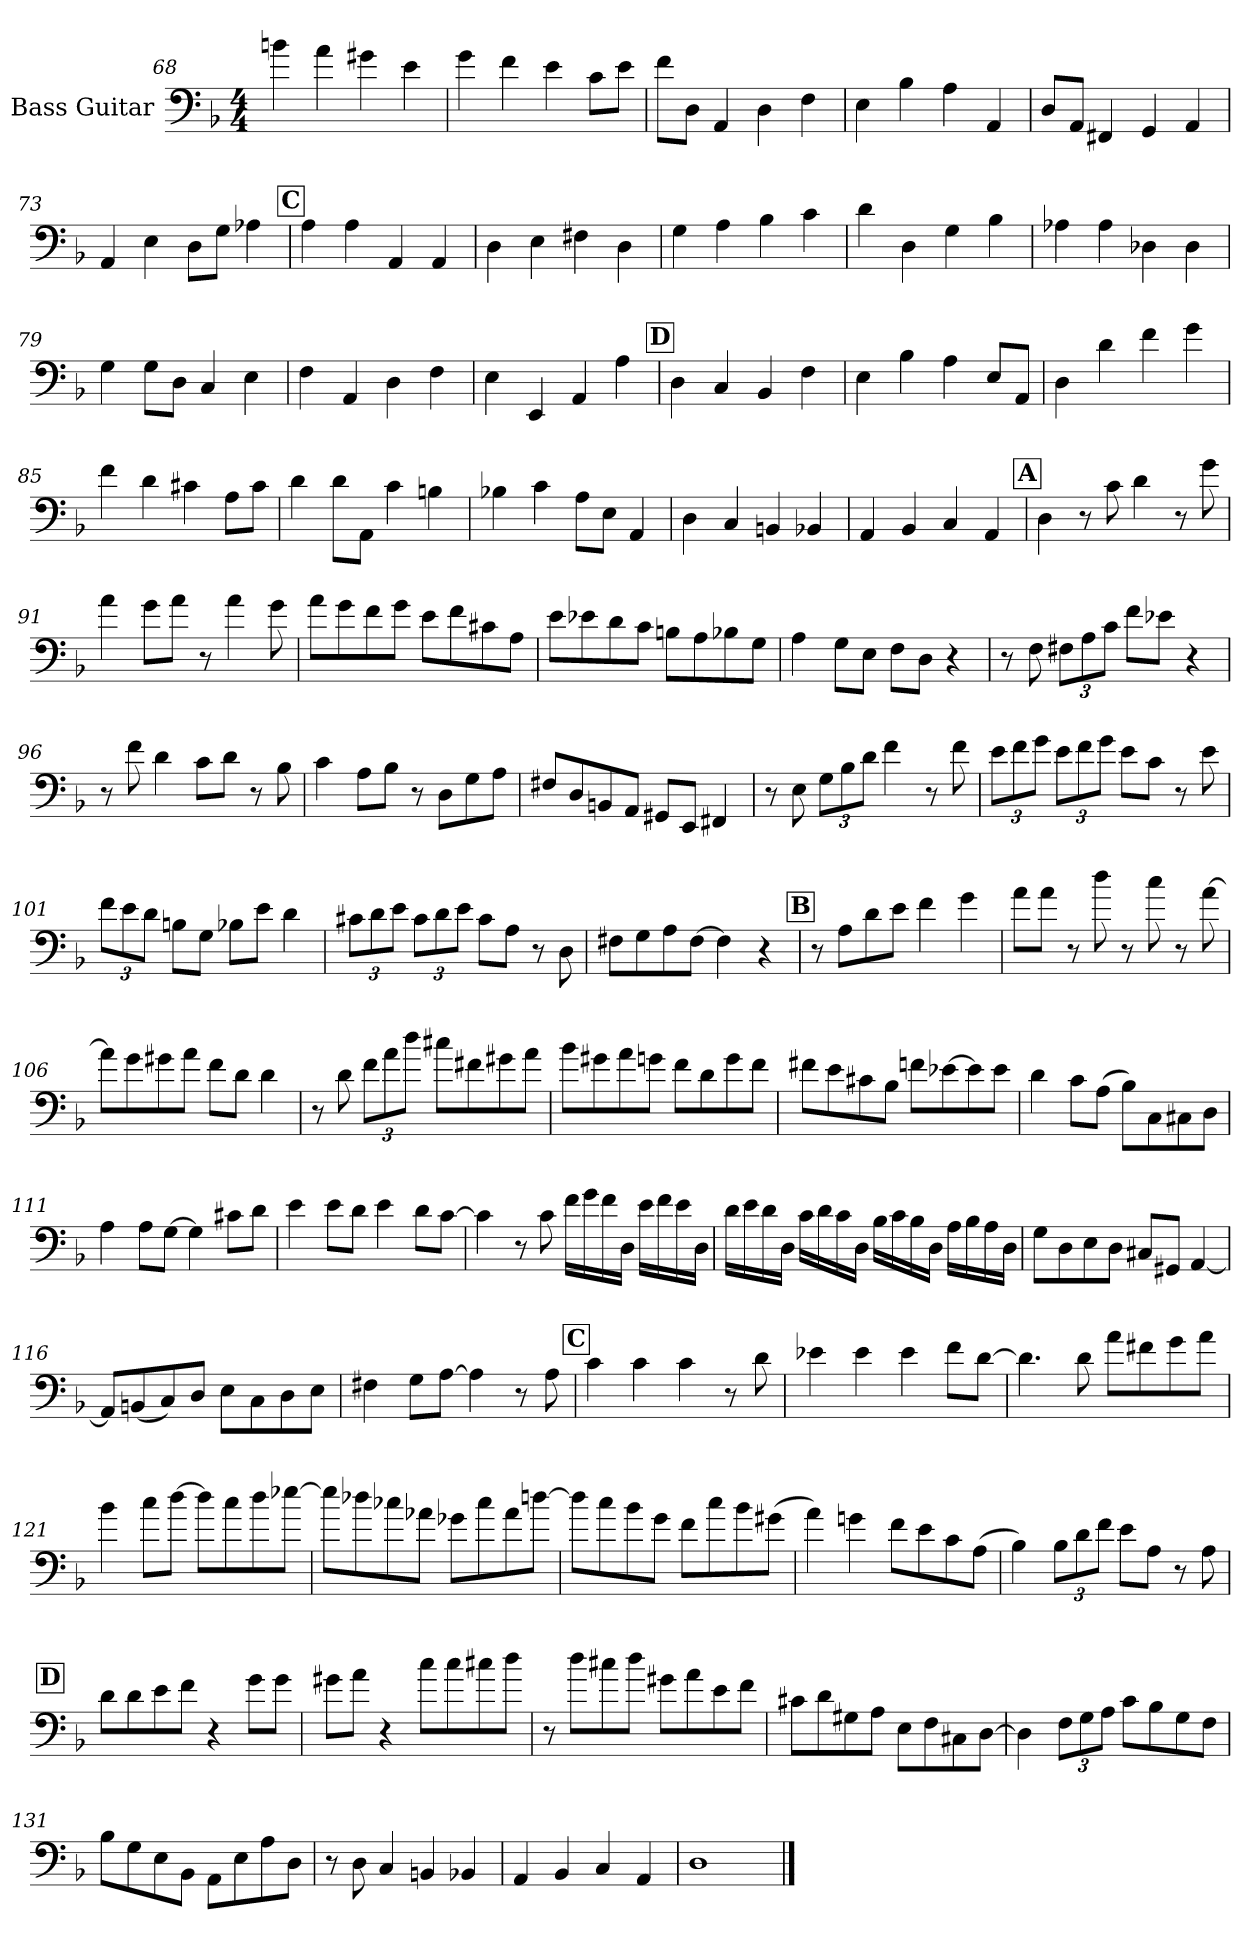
**kern
*part1
*staff1
*I"Bass Guitar
*I'B. Guit.
!!LO:LB:g=z
*clefF4
*ITrd7c12
*k[b-]
*M4/4
=68
4Bn\
4A\
4G#X\
4E\
=69
4G\
4F\
4E\
8C\L
8E\J
=70
8F\L
8DD\J
4AAA/
4DD\
4FF\
=71
4EE\
4BB-\
4AA\
4AAA/
!!LO:LB:g=z
=72
8DD/L
8AAA/J
4FFF#X/
4GGG/
4AAA/
=73
4AAA/
4EE\
8DD\L
8GG\J
4AA-X\
!!LO:LB:g=z
!!LO:REH:place=s1:a:B:fs=14:t=C
=74
4AA\
4AA\
4AAA/
4AAA/
=75
4DD\
4EE\
4FF#X\
4DD\
=76
4GG\
4AA\
4BB-\
4C\
=77
4D\
4DD\
4GG\
4BB-\
!!LO:PB:g=z
=78
4AA-X\
4AA-\
4DD-X\
4DD-\
=79
4GG\
8GG\L
8DD\J
4CC/
4EE\
=80
4FF\
4AAA/
4DD\
4FF\
=81
4EE\
4EEE/
4AAA/
4AA\
!!LO:LB:g=z
!!LO:REH:place=s1:a:B:fs=14:t=D
=82
4DD\
4CC/
4BBB-/
4FF\
=83
4EE\
4BB-\
4AA\
8EE/L
8AAA/J
=84
4DD\
4D\
4F\
4G\
=85
4F\
4D\
4C#X\
8AA\L
8C#\J
!!LO:LB:g=z
=86
4D\
8D\L
8AAA\J
4C\
4BBn\
=87
4BB-X\
4C\
8AA\L
8EE\J
4AAA/
=88
4DD\
4CC/
4BBBn/
4BBB-X/
=89
4AAA/
4BBB-/
4CC/
4AAA/
!!LO:LB:g=z
!!LO:REH:place=s1:a:B:fs=14:t=A
=90
4DD\
8r
8C\
4D\
8r
8G\
=91
4A\
8G\L
8A\J
8r
4A\
8G\
=92
8A\L
8G\
8F\
8G\J
8E\L
8F\
8C#X\
8AA\J
=93
8E\L
8E-X\
8D\
8C\J
8BBn\L
8AA\
8BB-X\
8GG\J
!!LO:LB:g=z
=94
4AA\
8GG\L
8EE\J
8FF\L
8DD\J
4r
=95
8r
8FF\
*Xbrackettup
12FF#X\L
12AA\
12C\J
8F\L
8E-X\J
4r
=96
8r
8F\
4D\
8C\L
8D\J
8r
8BB-\
=97
4C\
8AA\L
8BB-\J
8r
8DD\L
8GG\
8AA\J
!!LO:LB:g=z
=98
8FF#X/L
8DD/
8BBBn/
8AAA/J
8GGG#X/L
8EEE/J
4FFF#X/
=99
8r
8EE\
12GG\L
12BB-\
12D\J
4F\
8r
8F\
=100
12E\L
12F\
12G\J
12E\L
12F\
12G\J
8E\L
8C\J
8r
8E\
=101
12F\L
12E\
12D\J
8BBn\L
8GG\J
8BB-X\L
8E\J
4D\
!!LO:LB:g=z
=102
12C#X\L
12D\
12E\J
12C#\L
12D\
12E\J
8C#\L
8AA\J
8r
8DD\
=103
8FF#X\L
8GG\
8AA\
[8FF#\J
4FF#\]
4r
!!LO:LB:g=z
!!LO:REH:place=s1:a:B:fs=14:t=B
=104
8r
8AA\L
8D\
8E\J
4F\
4G\
=105
8A\L
8A\J
8r
8d\
8r
8c\
8r
[8A\
=106
8A\L]
8G\
8G#X\
8A\J
8F\L
8D\J
4D\
=107
8r
8D\
12F\L
12A\
12d\J
8c#X\L
8F#X\
8G#X\
8A\J
!!LO:LB:g=z
=108
8B-\L
8G#X\
8A\
8Gn\J
8F\L
8D\
8G\
8F\J
=109
8F#X\L
8E\
8C#X\
8BB-\J
8Fn\L
[8E-X\
8E-\]
8E-\J
=110
4D\
8C\L
(8AA\J
8BB-\L)
8CC\
8CC#X\
8DD\J
=111
4AA\
8AA\L
[8GG\J
4GG\]
8C#X\L
8D\J
!!LO:LB:g=z
=112
4E\
8E\L
8D\J
4E\
8D\L
[8C\J
=113
4C\]
8r
8C\
16F\LL
16G\
16F\
16DD\JJ
16E\LL
16F\
16E\
16DD\JJ
=114
16D\LL
16E\
16D\
16DD\JJ
16C\LL
16D\
16C\
16DD\JJ
16BB-\LL
16C\
16BB-\
16DD\JJ
16AA\LL
16BB-\
16AA\
16DD\JJ
=115
8GG\L
8DD\
8EE\
8DD\J
8CC#X/L
8GGG#X/J
[4AAA/
!!LO:LB:g=z
=116
8AAA/L]
(8BBBn/
8CC/)
8DD/J
8EE\L
8CC\
8DD\
8EE\J
=117
4FF#X\
8GG\L
[8AA\J
4AA\]
8r
8AA\
!!LO:PB:g=z
!!LO:REH:place=s1:a:B:fs=14:t=C
=118
4C\
4C\
4C\
8r
8D\
=119
4E-X\
4E-\
4E-\
8F\L
[8D\J
=120
4.D\]
8D\
8A\L
8F#X\
8G\
8A\J
=121
4B-\
8c\L
[8d\J
8d\L]
8c\
8d\
[8e-X\J
!!LO:LB:g=z
=122
8e-\L]
8d-X\
8c-X\
8A-X\J
8G-X\L
8c-\
8A-\
[8dn\J
=123
8d\L]
8c\
8B-\
8G\J
8F\L
8c\
8B-\
(8G#X\J
=124
4A\)
4Gn\
8F\L
8E\
8C\
(8AA\J
=125
4BB-\)
12BB-\L
12D\
12F\J
8E\L
8AA\J
8r
8AA\
!!LO:LB:g=z
!!LO:REH:place=s1:a:B:fs=14:t=D
=126
8D\L
8D\
8E\
8F\J
4r
8G\L
8G\J
=127
8G#X\L
8A\J
4r
8c\L
8c\
8c#X\
8d\J
=128
8r
8d\L
8c#X\
8d\J
8G#X\L
8A\
8E\
8F\J
=129
8C#X\L
8D\
8GG#X\
8AA\J
8EE\L
8FF\
8CC#X\
[8DD\J
!!LO:LB:g=z
=130
4DD\]
12FF\L
12GG\
12AA\J
8C\L
8BB-\
8GG\
8FF\J
=131
8BB-\L
8GG\
8EE\
8BBB-\J
8AAA\L
8EE\
8AA\
8DD\J
=132
8r
8DD\
4CC/
4BBBn/
4BBB-X/
=133
4AAA/
4BBB-/
4CC/
4AAA/
!!LO:LB:g=z
=134
1DD
==
*-
